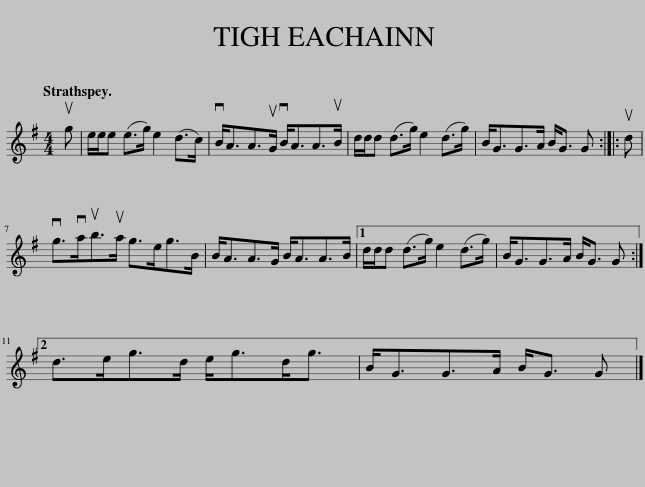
X:1
L:1/8
Q:1/4=120
M:4/4
I:linebreak $
K:G
V:1 treble
V:1
 ug | e/e/e (e>g) e2 (d>c) | vB<AA>uG vB<AA>uB | d/d/d (d>g) e2 (d>g) | B<GG>A B<G G :: %5
 ud |$ vg>vaub>ua g>eg>B | B<AA>G B<AA>B |1 d/d/d (d>g) e2 (d>g) | B<GG>A B<G G :|2$ %10
 d>eg>d e<gd<g | B<GG>A B<G G |] %12
